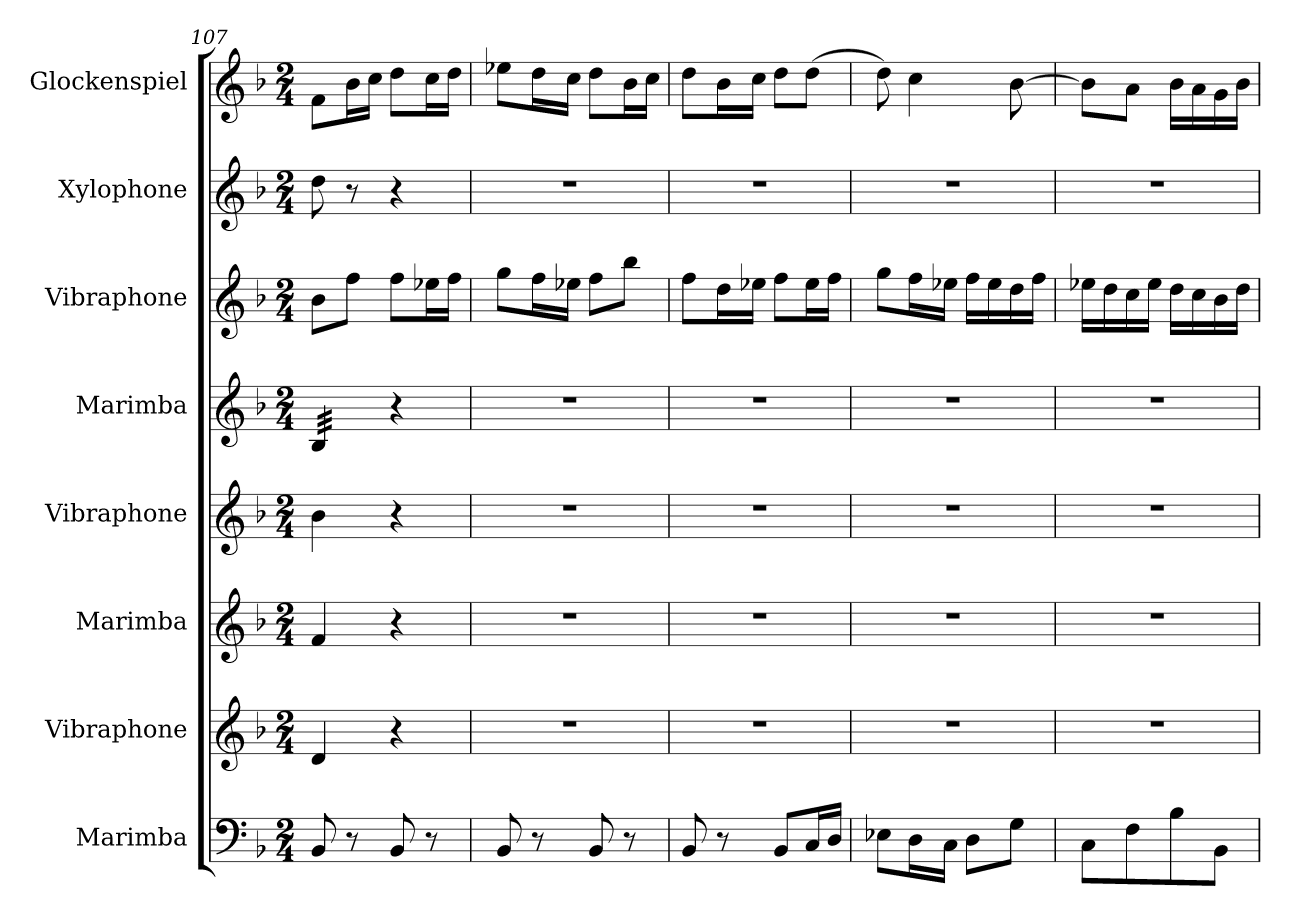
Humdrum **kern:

**kern	**kern	**kern	**kern	**kern	**kern	**kern	**kern
*part8	*part7	*part6	*part5	*part4	*part3	*part2	*part1
*staff8	*staff7	*staff6	*staff5	*staff4	*staff3	*staff2	*staff1
*I"Marimba	*I"Vibraphone	*I"Marimba	*I"Vibraphone	*I"Marimba	*I"Vibraphone	*I"Xylophone	*I"Glockenspiel
*I'Mrm.	*I'Vib.	*I'Mrm.	*I'Vib.	*I'Mrm.	*I'Vib.	*I'Xyl.	*I'Glock.
!!LO:PB:g=z
*clefF4	*clefG2	*clefG2	*clefG2	*clefG2	*clefG2	*clefG2	*clefG2
*	*	*	*	*	*	*ITrd-7c-12	*ITrd-14c-24
*k[b-]	*k[b-]	*k[b-]	*k[b-]	*k[b-]	*k[b-]	*k[b-]	*k[b-]
*M2/4	*M2/4	*M2/4	*M2/4	*M2/4	*M2/4	*M2/4	*M2/4
=107	=107	=107	=107	=107	=107	=107	=107
*	*	*	*	*tremolo	*	*	*
8BB-/	4d/	4f/	4b-\	32B-/LLL	8b-\L	8ddd\	8fff\L
.	.	.	.	32B-/	.	.	.
.	.	.	.	32B-/	.	.	.
.	.	.	.	32B-/	.	.	.
8r	.	.	.	32B-/	8ff\J	8r	16bbb-\L
.	.	.	.	32B-/	.	.	.
.	.	.	.	32B-/	.	.	16cccc\JJ
.	.	.	.	32B-/JJJ	.	.	.
*	*	*	*	*Xtremolo	*	*	*
8BB-/	4r	4r	4r	4r	8ff\L	4r	8dddd\L
8r	.	.	.	.	16ee-X\L	.	16cccc\L
.	.	.	.	.	16ff\JJ	.	16dddd\JJ
=108	=108	=108	=108	=108	=108	=108	=108
8BB-/	2r	2r	2r	2r	8gg\L	2r	8eeee-X\L
8r	.	.	.	.	16ff\L	.	16dddd\L
.	.	.	.	.	16ee-X\JJ	.	16cccc\JJ
8BB-/	.	.	.	.	8ff\L	.	8dddd\L
8r	.	.	.	.	8bb-\J	.	16bbb-\L
.	.	.	.	.	.	.	16cccc\JJ
=109	=109	=109	=109	=109	=109	=109	=109
8BB-/	2r	2r	2r	2r	8ff\L	2r	8dddd\L
8r	.	.	.	.	16dd\L	.	16bbb-\L
.	.	.	.	.	16ee-X\JJ	.	16cccc\JJ
8BB-/L	.	.	.	.	8ff\L	.	8dddd\L
16C/L	.	.	.	.	16ee-\L	.	(>8dddd\J
16D/JJ	.	.	.	.	16ff\JJ	.	.
=110	=110	=110	=110	=110	=110	=110	=110
8E-X\L	2r	2r	2r	2r	8gg\L	2r	8dddd\)
16D\L	.	.	.	.	16ff\L	.	4cccc\
16C\JJ	.	.	.	.	16ee-X\JJ	.	.
8D\L	.	.	.	.	16ff\LL	.	.
.	.	.	.	.	16ee-\	.	.
8G\J	.	.	.	.	16dd\	.	[8bbb-\
.	.	.	.	.	16ff\JJ	.	.
=111	=111	=111	=111	=111	=111	=111	=111
8C\L	2r	2r	2r	2r	16ee-X\LL	2r	8bbb-\L]
.	.	.	.	.	16dd\	.	.
8F\	.	.	.	.	16cc\	.	8aaa\J
.	.	.	.	.	16ee-\JJ	.	.
8B-\	.	.	.	.	16dd\LL	.	16bbb-\LL
.	.	.	.	.	16cc\	.	16aaa\
8BB-\J	.	.	.	.	16b-\	.	16ggg\
.	.	.	.	.	16dd\JJ	.	16bbb-\JJ
=	=	=	=	=	=	=	=
*-	*-	*-	*-	*-	*-	*-	*-
